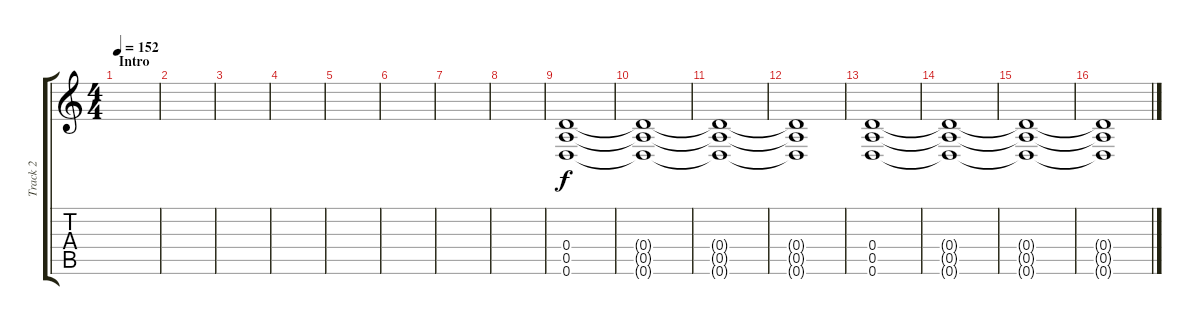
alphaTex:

\track ("Track 2" "Track 2") {instrument distortionguitar}
\staff {score tabs}
\tuning (E4 B3 G3 D3 A2 D2) {hide}
\ts (4 4)
\section ("" "Intro")
\tempo 152
\clef g2
\ks c
|
|
|
|
|
|
|
|
(0.4 0.5 0.6).1 |
(0.4{t} 0.5{t} 0.6{t}).1 |
(0.4{t} 0.5{t} 0.6{t}).1 |
(0.4{t} 0.5{t} 0.6{t}).1 |
(0.4 0.5 0.6).1 |
(0.4{t} 0.5{t} 0.6{t}).1 |
(0.4{t} 0.5{t} 0.6{t}).1 |
(0.4{t} 0.5{t} 0.6{t}).1
